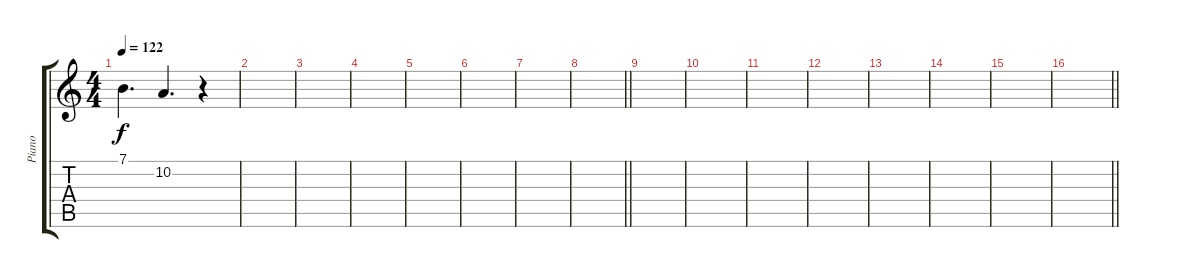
\track ("Piano" "Piano") {instrument electricgrandpiano}
\staff {score tabs}
\tuning (E4 B3 G3 D3 A2 E2) {hide}
\ts (4 4)
\tempo 122
\clef g2
\ks c
7.1.4{d dy f} 10.2.4{d} r.4 |
|
|
|
|
|
|
\barLineRight lightlight
|
|
|
|
|
|
|
|
\barLineRight lightlight
